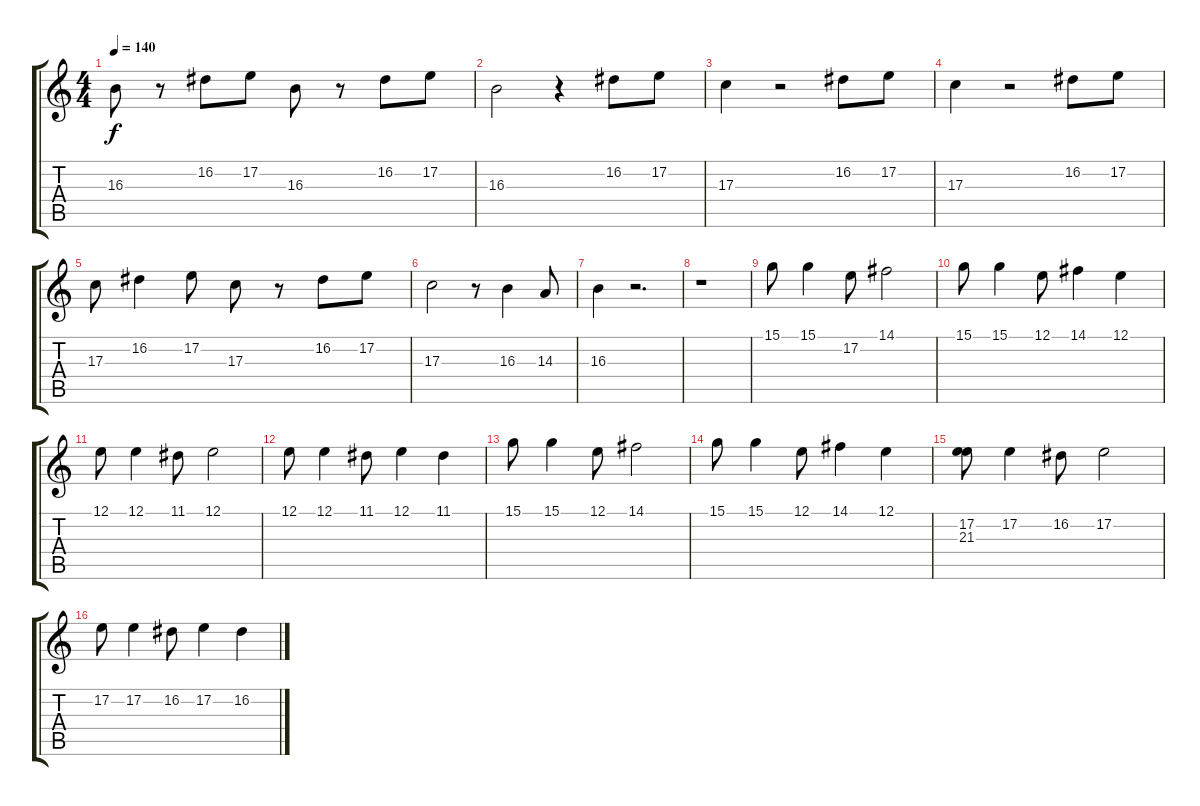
\track "" {instrument flute}
\staff {score tabs}
\tuning (E4 B3 G3 D3 A2 E2) {hide}
\ts (4 4)
\tempo 140
\clef g2
\ks c
16.3.8{dy f} r.8 16.2.8 17.2.8 16.3.8 r.8 16.2.8 17.2.8 |
16.3.2 r.4 16.2.8 17.2.8 |
17.3.4 r.2 16.2.8 17.2.8 |
17.3.4 r.2 16.2.8 17.2.8 |
17.3.8 16.2.4 17.2.8 17.3.8 r.8 16.2.8 17.2.8 |
17.3.2 r.8 16.3.4 14.3.8 |
16.3.4 r.2{d} |
r.1 |
15.1.8 15.1.4 17.2.8 14.1.2 |
15.1.8 15.1.4 12.1.8 14.1.4 12.1.4 |
12.1.8 12.1.4 11.1.8 12.1.2 |
12.1.8 12.1.4 11.1.8 12.1.4 11.1.4 |
15.1.8 15.1.4 12.1.8 14.1.2 |
15.1.8 15.1.4 12.1.8 14.1.4 12.1.4 |
(17.2 21.3).8 17.2.4 16.2.8 17.2.2 |
17.2.8 17.2.4 16.2.8 17.2.4 16.2.4
